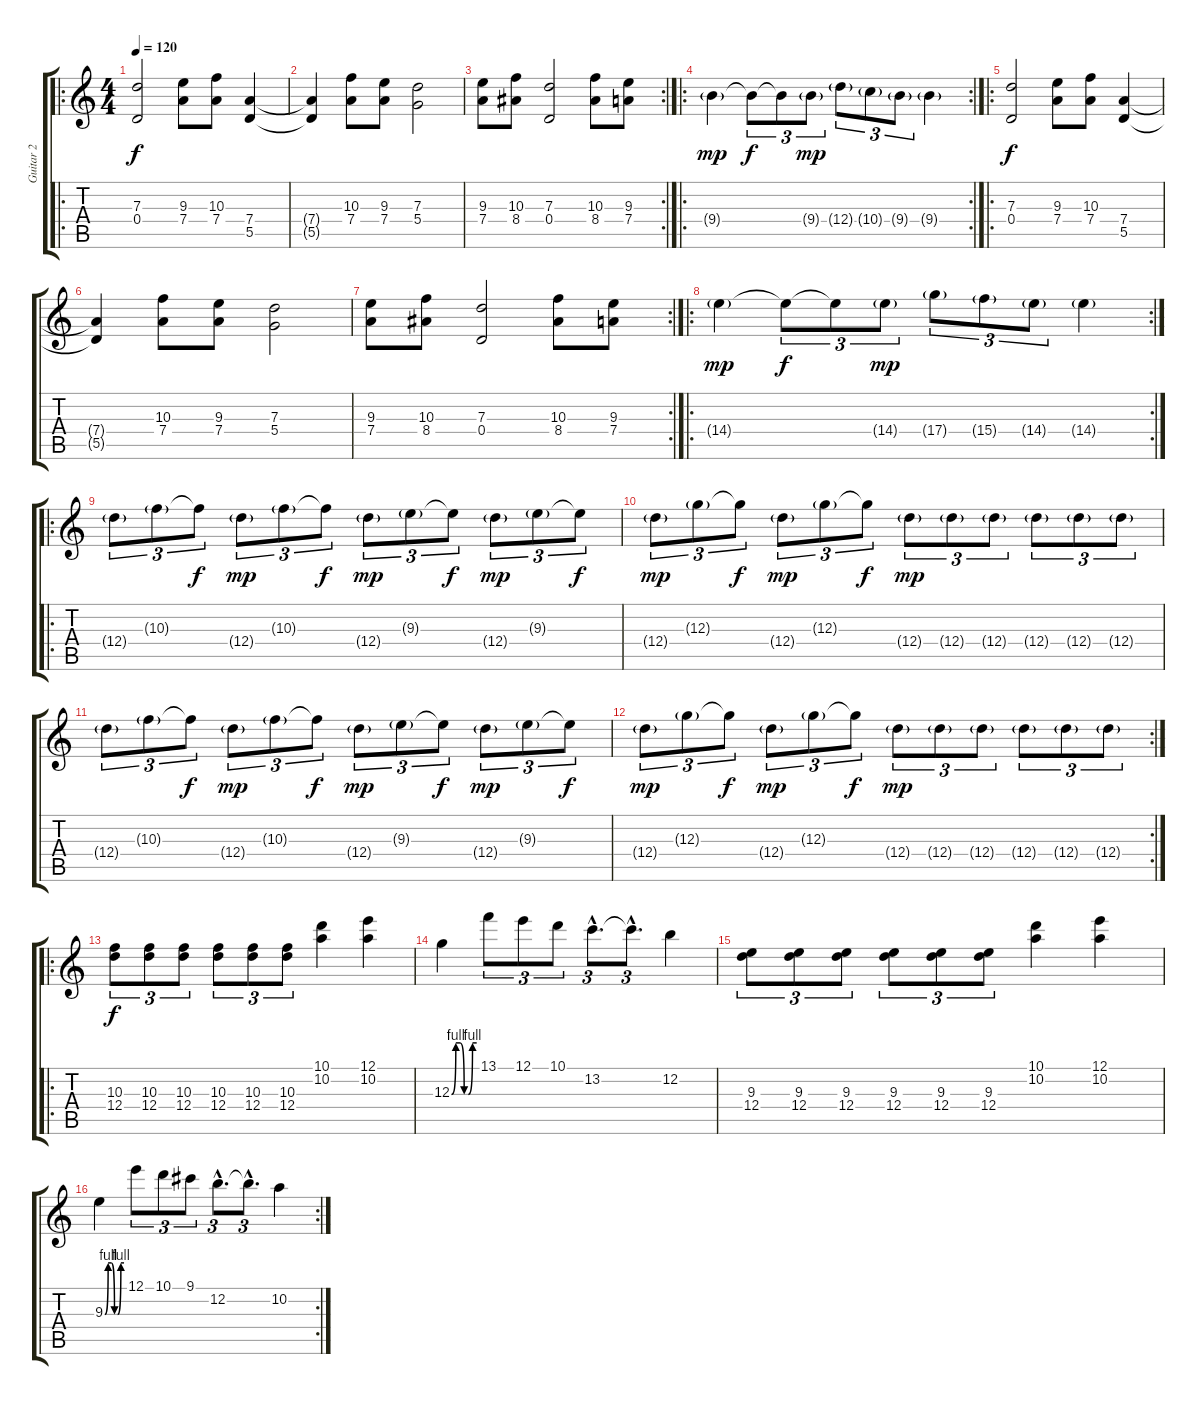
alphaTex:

\track ("Guitar 2" "Guitar 2") {instrument distortionguitar}
\staff {score tabs}
\tuning (E4 B3 G3 D3 A2 E2) {hide}
\ro
\ts (4 4)
\tempo 120
\clef g2
\ks c
(7.3 0.4).2{dy f instrument distortionguitar} (9.3 7.4).8 (10.3 7.4).8 (7.4 5.5).4 |
(7.4{t} 5.5{t}).4 (10.3 7.4).8 (9.3 7.4).8 (7.3 5.4).2 |
\rc 2
(9.3 7.4).8 (10.3 8.4).8 (7.3 0.4).2 (10.3 8.4).8 (9.3 7.4).8 |
\ro
\rc 2
9.4{g}.4{dy mp} 9.4{t}.8{tu (3 2) dy f} 9.4{t}.8{tu (3 2)} 9.4{g}.8{tu (3 2) dy mp} 12.4{g}.8{tu (3 2)} 10.4{g}.8{tu (3 2)} 9.4{g}.8{tu (3 2)} 9.4{g}.4 |
\ro
(7.3 0.4).2{dy f} (9.3 7.4).8 (10.3 7.4).8 (7.4 5.5).4 |
(7.4{t} 5.5{t}).4 (10.3 7.4).8 (9.3 7.4).8 (7.3 5.4).2 |
\rc 2
(9.3 7.4).8 (10.3 8.4).8 (7.3 0.4).2 (10.3 8.4).8 (9.3 7.4).8 |
\ro
\rc 2
14.4{g}.4{dy mp} 14.4{t}.8{tu (3 2) dy f} 14.4{t}.8{tu (3 2)} 14.4{g}.8{tu (3 2) dy mp} 17.4{g}.8{tu (3 2)} 15.4{g}.8{tu (3 2)} 14.4{g}.8{tu (3 2)} 14.4{g}.4 |
\ro
12.4{g}.8{tu (3 2)} 10.3{g}.8{tu (3 2)} 10.3{t}.8{tu (3 2) dy f} 12.4{g}.8{tu (3 2) dy mp} 10.3{g}.8{tu (3 2)} 10.3{t}.8{tu (3 2) dy f} 12.4{g}.8{tu (3 2) dy mp} 9.3{g}.8{tu (3 2)} 9.3{t}.8{tu (3 2) dy f} 12.4{g}.8{tu (3 2) dy mp} 9.3{g}.8{tu (3 2)} 9.3{t}.8{tu (3 2) dy f} |
12.4{g}.8{tu (3 2) dy mp} 12.3{g}.8{tu (3 2)} 12.3{t}.8{tu (3 2) dy f} 12.4{g}.8{tu (3 2) dy mp} 12.3{g}.8{tu (3 2)} 12.3{t}.8{tu (3 2) dy f} 12.4{g}.8{tu (3 2) dy mp} 12.4{g}.8{tu (3 2)} 12.4{g}.8{tu (3 2)} 12.4{g}.8{tu (3 2)} 12.4{g}.8{tu (3 2)} 12.4{g}.8{tu (3 2)} |
12.4{g}.8{tu (3 2)} 10.3{g}.8{tu (3 2)} 10.3{t}.8{tu (3 2) dy f} 12.4{g}.8{tu (3 2) dy mp} 10.3{g}.8{tu (3 2)} 10.3{t}.8{tu (3 2) dy f} 12.4{g}.8{tu (3 2) dy mp} 9.3{g}.8{tu (3 2)} 9.3{t}.8{tu (3 2) dy f} 12.4{g}.8{tu (3 2) dy mp} 9.3{g}.8{tu (3 2)} 9.3{t}.8{tu (3 2) dy f} |
\rc 2
12.4{g}.8{tu (3 2) dy mp} 12.3{g}.8{tu (3 2)} 12.3{t}.8{tu (3 2) dy f} 12.4{g}.8{tu (3 2) dy mp} 12.3{g}.8{tu (3 2)} 12.3{t}.8{tu (3 2) dy f} 12.4{g}.8{tu (3 2) dy mp} 12.4{g}.8{tu (3 2)} 12.4{g}.8{tu (3 2)} 12.4{g}.8{tu (3 2)} 12.4{g}.8{tu (3 2)} 12.4{g}.8{tu (3 2)} |
\ro
(10.3 12.4).8{tu (3 2) dy f} (10.3 12.4).8{tu (3 2)} (10.3 12.4).8{tu (3 2)} (10.3 12.4).8{tu (3 2)} (10.3 12.4).8{tu (3 2)} (10.3 12.4).8{tu (3 2)} (10.1 10.2).4 (12.1 10.2).4 |
12.3{be (custom 0 0 10 4 20 4 30 0 40 0 50 4 60 4)}.4 13.1.8{tu (3 2)} 12.1.8{tu (3 2)} 10.1.8{tu (3 2)} 13.2{hac}.8{d tu (3 2)} 13.2{hac t}.8{d tu (3 2)} 12.2.4 |
(9.3 12.4).8{tu (3 2)} (9.3 12.4).8{tu (3 2)} (9.3 12.4).8{tu (3 2)} (9.3 12.4).8{tu (3 2)} (9.3 12.4).8{tu (3 2)} (9.3 12.4).8{tu (3 2)} (10.1 10.2).4 (12.1 10.2).4 |
\rc 2
9.3{be (custom 0 0 10 4 20 4 30 0 40 0 50 4 60 4)}.4 12.1.8{tu (3 2)} 10.1.8{tu (3 2)} 9.1.8{tu (3 2)} 12.2{hac}.8{d tu (3 2)} 12.2{hac t}.8{d tu (3 2)} 10.2.4
